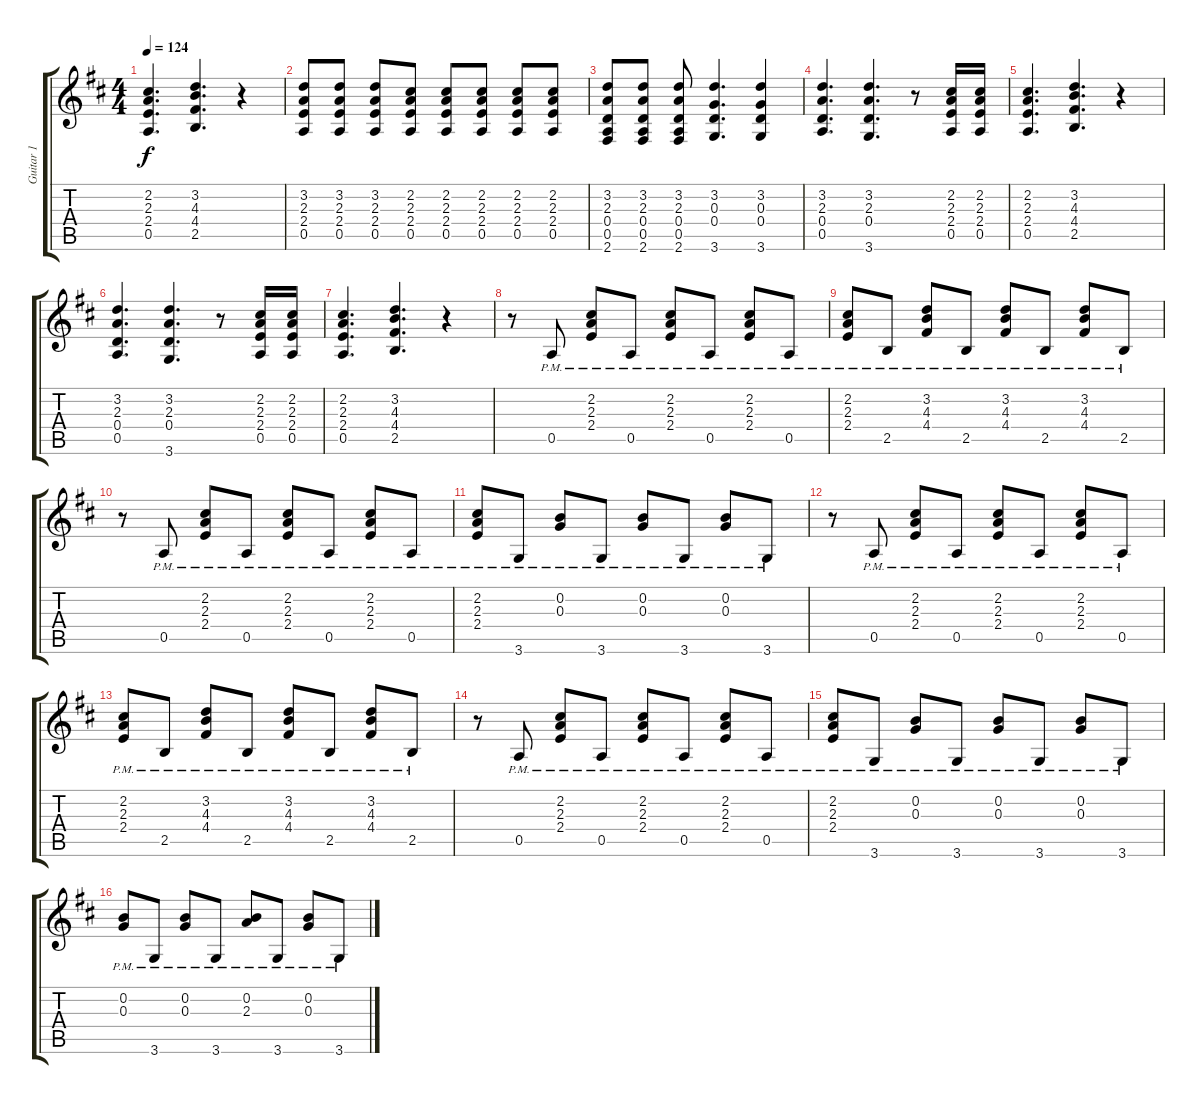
\track ("Guitar 1" "Guitar 1") {instrument overdrivenguitar}
\staff {score tabs}
\tuning (E4 B3 G3 D3 A2 E2) {hide}
\ts (4 4)
\tempo 124
\clef g2
\ks d
(2.2 2.3 2.4 0.5).4{d dy f} (3.2 4.3 4.4 2.5).4{d} r.4 |
(3.2 2.3 2.4 0.5).8 (3.2 2.3 2.4 0.5).8 (3.2 2.3 2.4 0.5).8 (2.2 2.3 2.4 0.5).8 (2.2 2.3 2.4 0.5).8 (2.2 2.3 2.4 0.5).8 (2.2 2.3 2.4 0.5).8 (2.2 2.3 2.4 0.5).8 |
(3.2 2.3 0.4 0.5 2.6).8 (3.2 2.3 0.4 0.5 2.6).8 (3.2 2.3 0.4 0.5 2.6).8 (3.2 0.3 0.4 3.6).4{d} (3.2 0.3 0.4 3.6).4 |
(3.2 2.3 0.4 0.5).4{d} (3.2 2.3 0.4 3.6).4{d} r.8 (2.2 2.3 2.4 0.5).16 (2.2 2.3 2.4 0.5).16 |
(2.2 2.3 2.4 0.5).4{d} (3.2 4.3 4.4 2.5).4{d} r.4 |
(3.2 2.3 0.4 0.5).4{d} (3.2 2.3 0.4 3.6).4{d} r.8 (2.2 2.3 2.4 0.5).16 (2.2 2.3 2.4 0.5).16 |
(2.2 2.3 2.4 0.5).4{d} (3.2 4.3 4.4 2.5).4{d} r.4 |
r.8 0.5{pm}.8 (2.2{pm} 2.3{pm} 2.4{pm}).8 0.5{pm}.8 (2.2{pm} 2.3{pm} 2.4{pm}).8 0.5{pm}.8 (2.2{pm} 2.3{pm} 2.4{pm}).8 0.5{pm}.8 |
(2.2{pm} 2.3{pm} 2.4{pm}).8 2.5{pm}.8 (3.2{pm} 4.3{pm} 4.4{pm}).8 2.5{pm}.8 (3.2{pm} 4.3{pm} 4.4{pm}).8 2.5{pm}.8 (3.2{pm} 4.3{pm} 4.4{pm}).8 2.5{pm}.8 |
r.8 0.5{pm}.8 (2.2{pm} 2.3{pm} 2.4{pm}).8 0.5{pm}.8 (2.2{pm} 2.3{pm} 2.4{pm}).8 0.5{pm}.8 (2.2{pm} 2.3{pm} 2.4{pm}).8 0.5{pm}.8 |
(2.2{pm} 2.3{pm} 2.4{pm}).8 3.6{pm}.8 (0.2{pm} 0.3{pm}).8 3.6{pm}.8 (0.2{pm} 0.3{pm}).8 3.6{pm}.8 (0.2{pm} 0.3{pm}).8 3.6{pm}.8 |
r.8 0.5{pm}.8 (2.2{pm} 2.3{pm} 2.4{pm}).8 0.5{pm}.8 (2.2{pm} 2.3{pm} 2.4{pm}).8 0.5{pm}.8 (2.2{pm} 2.3{pm} 2.4{pm}).8 0.5{pm}.8 |
(2.2{pm} 2.3{pm} 2.4{pm}).8 2.5{pm}.8 (3.2{pm} 4.3{pm} 4.4{pm}).8 2.5{pm}.8 (3.2{pm} 4.3{pm} 4.4{pm}).8 2.5{pm}.8 (3.2{pm} 4.3{pm} 4.4{pm}).8 2.5{pm}.8 |
r.8 0.5{pm}.8 (2.2{pm} 2.3{pm} 2.4{pm}).8 0.5{pm}.8 (2.2{pm} 2.3{pm} 2.4{pm}).8 0.5{pm}.8 (2.2{pm} 2.3{pm} 2.4{pm}).8 0.5{pm}.8 |
(2.2{pm} 2.3{pm} 2.4{pm}).8 3.6{pm}.8 (0.2{pm} 0.3{pm}).8 3.6{pm}.8 (0.2{pm} 0.3{pm}).8 3.6{pm}.8 (0.2{pm} 0.3{pm}).8 3.6{pm}.8 |
(0.2{pm} 0.3{pm}).8 3.6{pm}.8 (0.2{pm} 0.3{pm}).8 3.6{pm}.8 (0.2{pm} 2.3{pm}).8 3.6{pm}.8 (0.2{pm} 0.3{pm}).8 3.6{pm}.8
